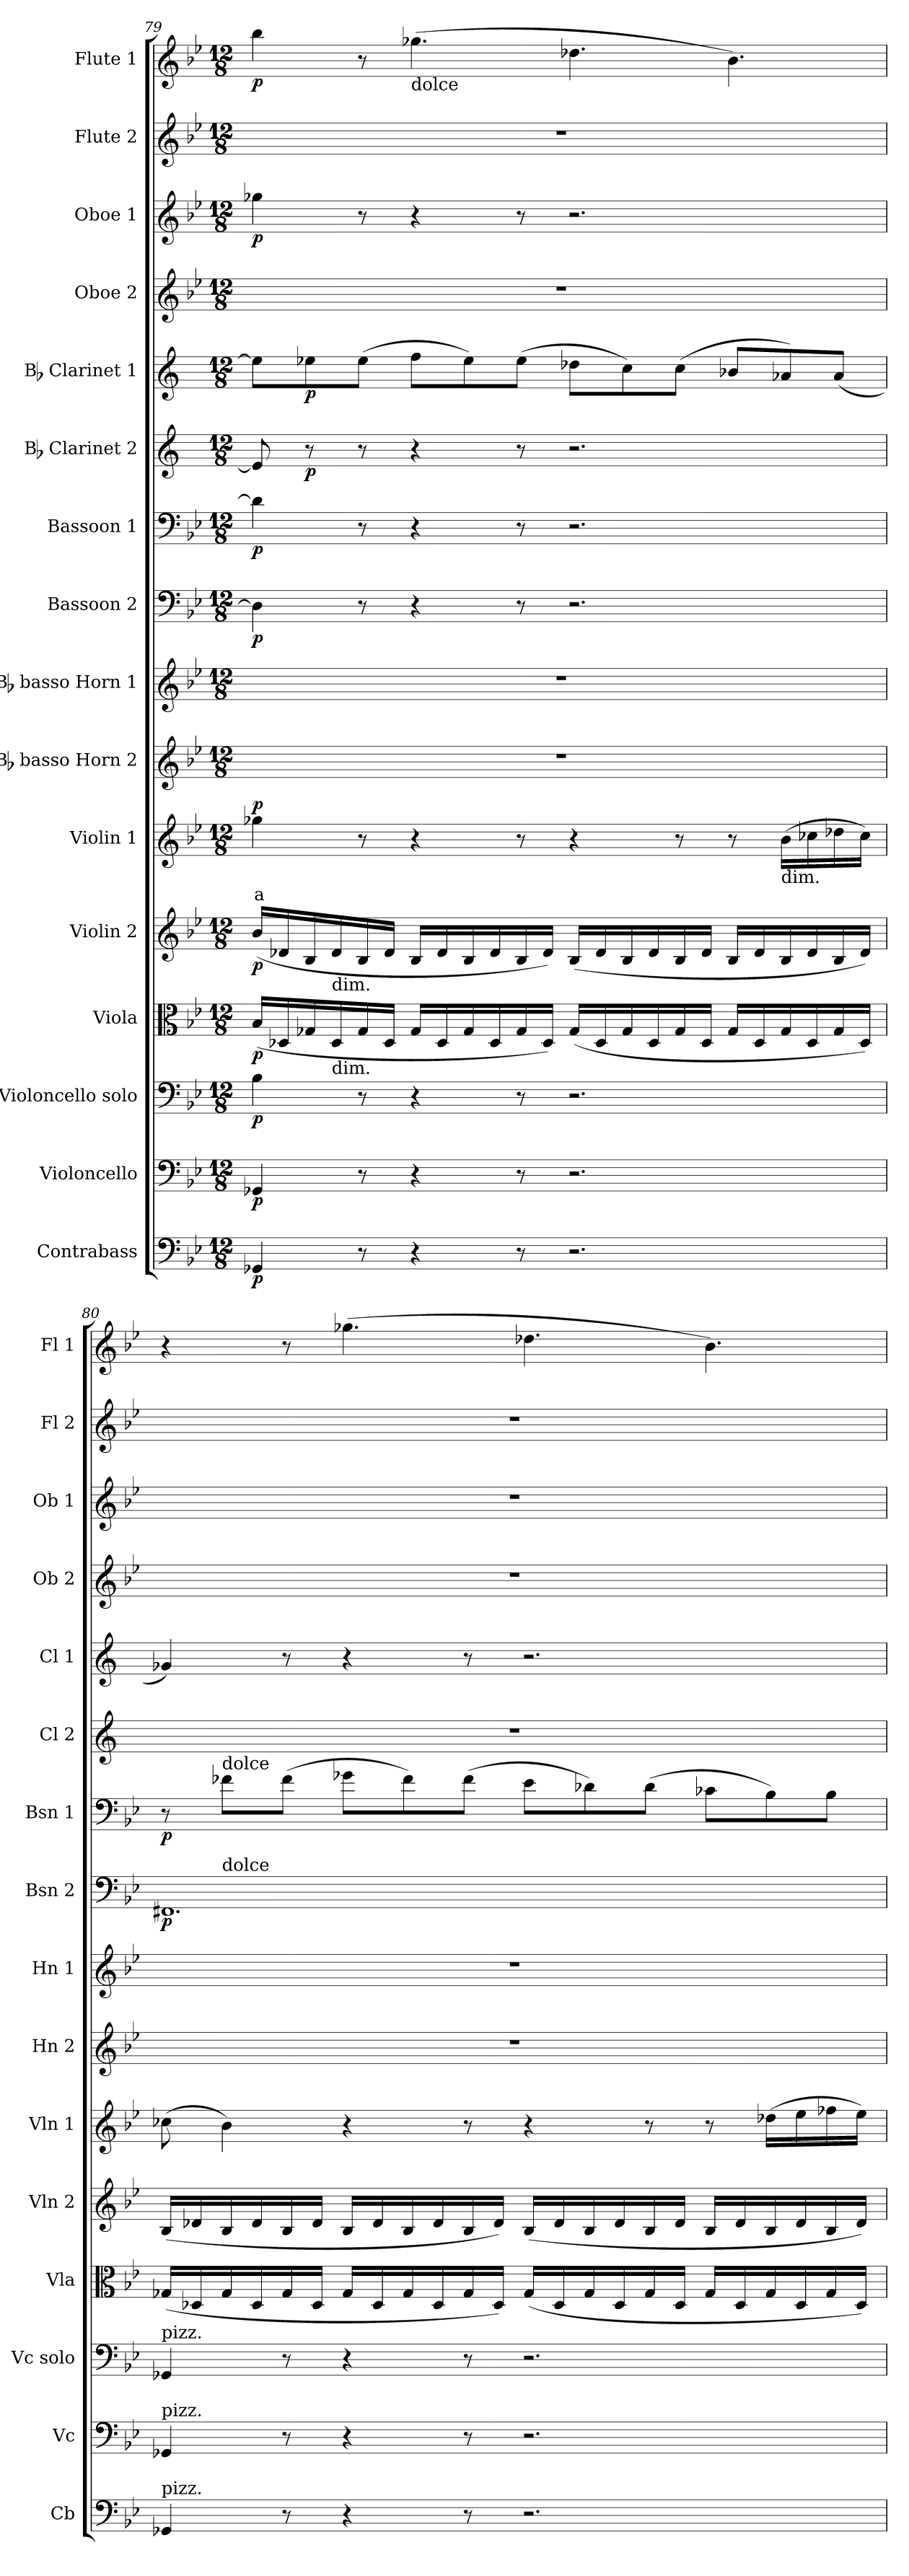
**kern	**dynam	**kern	**dynam	**kern	**dynam	**kern	**dynam	**kern	**dynam	**kern	**text	**dynam	**kern	**kern	**kern	**dynam	**kern	**dynam	**kern	**dynam	**kern	**dynam	**kern	**kern	**dynam	**kern	**kern	**dynam
*part16	*part16	*part15	*part15	*part14	*part14	*part13	*part13	*part12	*part12	*part11	*part11	*part11	*part10	*part9	*part8	*part8	*part7	*part7	*part6	*part6	*part5	*part5	*part4	*part3	*part3	*part2	*part1	*part1
*staff16	*staff16	*staff15	*staff15	*staff14	*staff14	*staff13	*staff13	*staff12	*staff12	*staff11	*staff11	*staff11	*staff10	*staff9	*staff8	*staff8	*staff7	*staff7	*staff6	*staff6	*staff5	*staff5	*staff4	*staff3	*staff3	*staff2	*staff1	*staff1
*I"Contrabass	*	*I"Violoncello	*	*I"Violoncello solo	*	*I"Viola	*	*I"Violin 2	*	*I"Violin 1	*	*	*I"Bb basso Horn 2	*I"Bb basso Horn 1	*I"Bassoon 2	*	*I"Bassoon 1	*	*I"Bb Clarinet 2	*	*I"Bb Clarinet 1	*	*I"Oboe 2	*I"Oboe 1	*	*I"Flute 2	*I"Flute 1	*
*I'Cb	*	*I'Vc	*	*I'Vc solo	*	*I'Vla	*	*I'Vln 2	*	*I'Vln 1	*	*	*I'Hn 2	*I'Hn 1	*I'Bsn 2	*	*I'Bsn 1	*	*I'Cl 2	*	*I'Cl 1	*	*I'Ob 2	*I'Ob 1	*	*I'Fl 2	*I'Fl 1	*
*clefF4	*	*clefF4	*	*clefF4	*	*clefC3	*	*clefG2	*	*clefG2	*	*	*clefG2	*clefG2	*clefF4	*	*clefF4	*	*clefG2	*	*clefG2	*	*clefG2	*clefG2	*	*clefG2	*clefG2	*
*ITrd7c12	*	*	*	*	*	*	*	*	*	*	*	*	*ITrd8c14	*ITrd8c14	*	*	*	*	*ITrd1c2	*	*ITrd1c2	*	*	*	*	*	*	*
*k[b-e-]	*	*k[b-e-]	*	*k[b-e-]	*	*k[b-e-]	*	*k[b-e-]	*	*k[b-e-]	*	*	*k[b-e-]	*k[b-e-]	*k[b-e-]	*	*k[b-e-]	*	*k[b-e-]	*	*k[b-e-]	*	*k[b-e-]	*k[b-e-]	*	*k[b-e-]	*k[b-e-]	*
*M12/8	*	*M12/8	*	*M12/8	*	*M12/8	*	*M12/8	*	*M12/8	*	*	*M12/8	*M12/8	*M12/8	*	*M12/8	*	*M12/8	*	*M12/8	*	*M12/8	*M12/8	*	*M12/8	*M12/8	*
=79	=79	=79	=79	=79	=79	=79	=79	=79	=79	=79	=79	=79	=79	=79	=79	=79	=79	=79	=79	=79	=79	=79	=79	=79	=79	=79	=79	=79
!	!LO:DY:b	!	!LO:DY:b	!	!LO:DY:b	!	!LO:DY:b	!	!LO:DY:b	!	!LO:LY:b:color=#FF0000	!LO:DY:b	!	!	!	!LO:DY:b	!	!LO:DY:b	!	!	!	!	!	!	!LO:DY:b	!	!	!LO:DY:b
4GGG-X/	p	4GG-X/	p	4B-\	p	(16B-/LL	p	(16b-/LL	p	4gg-X\	a	p	1.r	1.r	4D-\]	p	4d-\]	p	8d-/]	.	8dd-\L]	.	1.r	4gg-X\	p	1.r	4bb-\	p
.	.	.	.	.	.	16D-X/	.	16d-X/	.	.	.	.	.	.	.	.	.	.	.	.	.	.	.	.	.	.	.	.
!	!	!	!	!	!	!	!	!	!	!	!	!	!	!	!	!	!	!	!	!LO:DY:b	!	!LO:DY:b	!	!	!	!	!	!
.	.	.	.	.	.	16G-X/	.	16B-/	.	.	.	.	.	.	.	.	.	.	8r	p	8dd-X\	p	.	.	.	.	.	.
!	!	!	!	!	!	!	!	!LO:TX:b:t=dim.	!	!	!	!	!	!	!	!	!	!	!	!	!	!	!	!	!	!	!	!
!	!	!	!	!	!	!LO:TX:b:t=dim.	!	!	!	!	!	!	!	!	!	!	!	!	!	!	!	!	!	!	!	!	!	!
.	.	.	.	.	.	16D-/	.	16d-/	.	.	.	.	.	.	.	.	.	.	.	.	.	.	.	.	.	.	.	.
8r	.	8r	.	8r	.	16G-/	.	16B-/	.	8r	.	.	.	.	8r	.	8r	.	8r	.	(8dd-\J	.	.	8r	.	.	8r	.
.	.	.	.	.	.	16D-/JJ	.	16d-/JJ	.	.	.	.	.	.	.	.	.	.	.	.	.	.	.	.	.	.	.	.
!	!	!	!	!	!	!	!	!	!	!	!	!	!	!	!	!	!	!	!	!	!	!	!	!	!	!	!LO:TX:b:t=dolce	!
4r	.	4r	.	4r	.	16G-/LL	.	16B-/LL	.	4r	.	.	.	.	4r	.	4r	.	4r	.	8ee-\L	.	.	4r	.	.	(4.gg-X\	.
.	.	.	.	.	.	16D-/	.	16d-/	.	.	.	.	.	.	.	.	.	.	.	.	.	.	.	.	.	.	.	.
.	.	.	.	.	.	16G-/	.	16B-/	.	.	.	.	.	.	.	.	.	.	.	.	8dd-\)	.	.	.	.	.	.	.
.	.	.	.	.	.	16D-/	.	16d-/	.	.	.	.	.	.	.	.	.	.	.	.	.	.	.	.	.	.	.	.
8r	.	8r	.	8r	.	16G-/	.	16B-/	.	8r	.	.	.	.	8r	.	8r	.	8r	.	(8dd-\J	.	.	8r	.	.	.	.
.	.	.	.	.	.	16D-/JJ)	.	16d-/JJ)	.	.	.	.	.	.	.	.	.	.	.	.	.	.	.	.	.	.	.	.
2.r	.	2.r	.	2.r	.	(16G-/LL	.	(16B-/LL	.	4r	.	.	.	.	2.r	.	2.r	.	2.r	.	8cc-X\L	.	.	2.r	.	.	4.dd-X\	.
.	.	.	.	.	.	16D-/	.	16d-/	.	.	.	.	.	.	.	.	.	.	.	.	.	.	.	.	.	.	.	.
.	.	.	.	.	.	16G-/	.	16B-/	.	.	.	.	.	.	.	.	.	.	.	.	8b-\)	.	.	.	.	.	.	.
.	.	.	.	.	.	16D-/	.	16d-/	.	.	.	.	.	.	.	.	.	.	.	.	.	.	.	.	.	.	.	.
.	.	.	.	.	.	16G-/	.	16B-/	.	8r	.	.	.	.	.	.	.	.	.	.	(8b-\J	.	.	.	.	.	.	.
.	.	.	.	.	.	16D-/JJ	.	16d-/JJ	.	.	.	.	.	.	.	.	.	.	.	.	.	.	.	.	.	.	.	.
.	.	.	.	.	.	16G-/LL	.	16B-/LL	.	8r	.	.	.	.	.	.	.	.	.	.	8a-X/L	.	.	.	.	.	4.b-\)	.
.	.	.	.	.	.	16D-/	.	16d-/	.	.	.	.	.	.	.	.	.	.	.	.	.	.	.	.	.	.	.	.
!	!	!	!	!	!	!	!	!	!	!LO:TX:b:t=dim.	!	!	!	!	!	!	!	!	!	!	!	!	!	!	!	!	!	!
.	.	.	.	.	.	16G-/	.	16B-/	.	(16b-\LL	.	.	.	.	.	.	.	.	.	.	8g-X/)	.	.	.	.	.	.	.
.	.	.	.	.	.	16D-/	.	16d-/	.	16cc-X\	.	.	.	.	.	.	.	.	.	.	.	.	.	.	.	.	.	.
.	.	.	.	.	.	16G-/	.	16B-/	.	16dd-X\	.	.	.	.	.	.	.	.	.	.	(8g-/J	.	.	.	.	.	.	.
.	.	.	.	.	.	16D-/JJ)	.	16d-/JJ)	.	16cc-\JJ)	.	.	.	.	.	.	.	.	.	.	.	.	.	.	.	.	.	.
!!LO:PB:g=z
=80	=80	=80	=80	=80	=80	=80	=80	=80	=80	=80	=80	=80	=80	=80	=80	=80	=80	=80	=80	=80	=80	=80	=80	=80	=80	=80	=80	=80
!	!	!	!	!LO:TX:a:t=pizz.	!	!	!	!	!	!	!	!	!	!	!	!	!	!	!	!	!	!	!	!	!	!	!	!
!	!	!LO:TX:a:t=pizz.	!	!	!	!	!	!	!	!	!	!	!	!	!	!	!	!	!	!	!	!	!	!	!	!	!	!
!LO:TX:a:t=pizz.	!	!	!	!	!	!	!	!	!	!	!	!	!	!	!	!	!	!	!	!	!	!	!	!	!	!	!	!
!	!	!	!	!	!	!	!	!	!	!	!	!	!	!	!	!LO:DY:b	!	!LO:DY:b	!	!	!	!	!	!	!	!	!	!
*	*	*	*	*	*	*	*	*	*	*	*	*	*	*	*^	*	*	*	*	*	*	*	*	*	*	*	*	*
4GGG-X/	.	4GG-X/	.	4GG-X/	.	(16G-X/LL	.	(16B-/LL	.	(8cc-X\	.	.	1.r	1.r	1.FF#X	8ryy	p	8r	p	1.r	.	4f-X/)	.	1.r	1.r	.	1.r	4r	.
.	.	.	.	.	.	16D-X/	.	16d-X/	.	.	.	.	.	.	.	.	.	.	.	.	.	.	.	.	.	.	.	.	.
!	!	!	!	!	!	!	!	!	!	!	!	!	!	!	!	!	!	!LO:TX:a:t=dolce	!	!	!	!	!	!	!	!	!	!	!
!	!	!	!	!	!	!	!	!	!	!	!	!	!	!	!	!LO:TX:a:t=dolce	!	!	!	!	!	!	!	!	!	!	!	!	!
.	.	.	.	.	.	16G-/	.	16B-/	.	4b-\)	.	.	.	.	.	1ryy	.	8f-X\L	.	.	.	.	.	.	.	.	.	.	.
.	.	.	.	.	.	16D-/	.	16d-/	.	.	.	.	.	.	.	.	.	.	.	.	.	.	.	.	.	.	.	.	.
8r	.	8r	.	8r	.	16G-/	.	16B-/	.	.	.	.	.	.	.	.	.	(8f-\J	.	.	.	8r	.	.	.	.	.	8r	.
.	.	.	.	.	.	16D-/JJ	.	16d-/JJ	.	.	.	.	.	.	.	.	.	.	.	.	.	.	.	.	.	.	.	.	.
4r	.	4r	.	4r	.	16G-/LL	.	16B-/LL	.	4r	.	.	.	.	.	.	.	8g-X\L	.	.	.	4r	.	.	.	.	.	(4.gg-X\	.
.	.	.	.	.	.	16D-/	.	16d-/	.	.	.	.	.	.	.	.	.	.	.	.	.	.	.	.	.	.	.	.	.
.	.	.	.	.	.	16G-/	.	16B-/	.	.	.	.	.	.	.	.	.	8f-\)	.	.	.	.	.	.	.	.	.	.	.
.	.	.	.	.	.	16D-/	.	16d-/	.	.	.	.	.	.	.	.	.	.	.	.	.	.	.	.	.	.	.	.	.
8r	.	8r	.	8r	.	16G-/	.	16B-/	.	8r	.	.	.	.	.	.	.	(8f-\J	.	.	.	8r	.	.	.	.	.	.	.
.	.	.	.	.	.	16D-/JJ)	.	16d-/JJ)	.	.	.	.	.	.	.	.	.	.	.	.	.	.	.	.	.	.	.	.	.
2.r	.	2.r	.	2.r	.	(16G-/LL	.	(16B-/LL	.	4r	.	.	.	.	.	.	.	8e-\L	.	.	.	2.r	.	.	.	.	.	4.dd-X\	.
.	.	.	.	.	.	16D-/	.	16d-/	.	.	.	.	.	.	.	.	.	.	.	.	.	.	.	.	.	.	.	.	.
.	.	.	.	.	.	16G-/	.	16B-/	.	.	.	.	.	.	.	.	.	8d-X\)	.	.	.	.	.	.	.	.	.	.	.
.	.	.	.	.	.	16D-/	.	16d-/	.	.	.	.	.	.	.	.	.	.	.	.	.	.	.	.	.	.	.	.	.
.	.	.	.	.	.	16G-/	.	16B-/	.	8r	.	.	.	.	.	.	.	(8d-\J	.	.	.	.	.	.	.	.	.	.	.
.	.	.	.	.	.	16D-/JJ	.	16d-/JJ	.	.	.	.	.	.	.	.	.	.	.	.	.	.	.	.	.	.	.	.	.
.	.	.	.	.	.	16G-/LL	.	16B-/LL	.	8r	.	.	.	.	.	4.ryy	.	8c-X\L	.	.	.	.	.	.	.	.	.	4.b-\)	.
.	.	.	.	.	.	16D-/	.	16d-/	.	.	.	.	.	.	.	.	.	.	.	.	.	.	.	.	.	.	.	.	.
.	.	.	.	.	.	16G-/	.	16B-/	.	(16dd-X\LL	.	.	.	.	.	.	.	8B-\)	.	.	.	.	.	.	.	.	.	.	.
.	.	.	.	.	.	16D-/	.	16d-/	.	16ee-\	.	.	.	.	.	.	.	.	.	.	.	.	.	.	.	.	.	.	.
.	.	.	.	.	.	16G-/	.	16B-/	.	16ff-X\	.	.	.	.	.	.	.	8B-\J	.	.	.	.	.	.	.	.	.	.	.
.	.	.	.	.	.	16D-/JJ)	.	16d-/JJ)	.	16ee-\JJ)	.	.	.	.	.	.	.	.	.	.	.	.	.	.	.	.	.	.	.
*	*	*	*	*	*	*	*	*	*	*	*	*	*	*	*v	*v	*	*	*	*	*	*	*	*	*	*	*	*	*
=	=	=	=	=	=	=	=	=	=	=	=	=	=	=	=	=	=	=	=	=	=	=	=	=	=	=	=	=
*-	*-	*-	*-	*-	*-	*-	*-	*-	*-	*-	*-	*-	*-	*-	*-	*-	*-	*-	*-	*-	*-	*-	*-	*-	*-	*-	*-	*-
